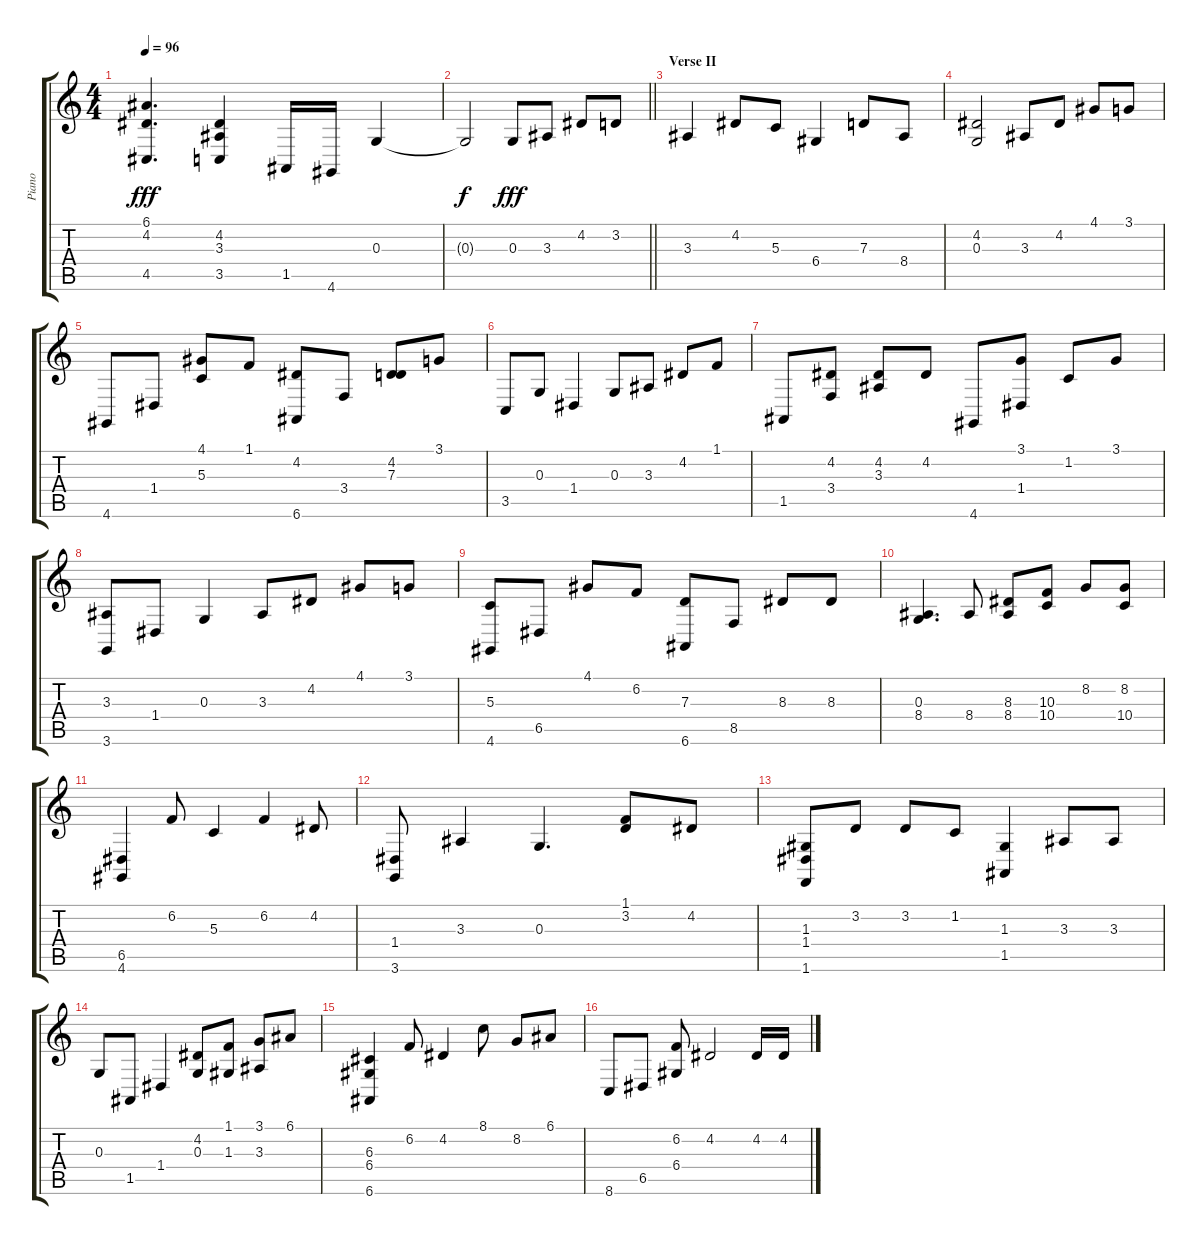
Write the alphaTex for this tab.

\track ("Piano" "Piano") {instrument electricpiano1}
\staff {score tabs}
\tuning (E4 B3 G3 D3 A2 E2) {hide}
\ts (4 4)
\tempo 96
\clef g2
\ks c
(6.1 4.2 4.5).4{d dy fff} (4.2 3.3 3.5).4 1.5.16 4.6.16 0.3.4 |
\barLineRight lightlight
0.3{t}.2{dy f} 0.3.8{dy fff} 3.3.8 4.2.8 3.2.8 |
\section ("" "Verse II")
3.3.4 4.2.8 5.3.8 6.4.4 7.3.8 8.4.8 |
(4.2 0.3).2 3.3.8 4.2.8 4.1.8 3.1.8 |
4.6.8 1.4.8 (4.1 5.3).8 1.1.8 (4.2 6.6).8 3.4.8 (4.2 7.3).8 3.1.8 |
3.5.8 0.3.8 1.4.4 0.3.8 3.3.8 4.2.8 1.1.8 |
1.5.8 (4.2 3.4).8 (4.2 3.3).8 4.2.8 4.6.8 (3.1 1.4).8 1.2.8 3.1.8 |
(3.3 3.6).8 1.4.8 0.3.4 3.3.8 4.2.8 4.1.8 3.1.8 |
(5.3 4.6).8 6.5.8 4.1.8 6.2.8 (7.3 6.6).8 8.5.8 8.3.8 8.3.8 |
(0.3 8.4).4{d} 8.4.8 (8.3 8.4).8 (10.3 10.4).8 8.2.8 (8.2 10.4).8 |
(6.5 4.6).4 6.2.8 5.3.4 6.2.4 4.2.8 |
(1.4 3.6).8 3.3.4 0.3.4{d} (1.1 3.2).8 4.2.8 |
(1.3 1.4 1.6).8 3.2.8 3.2.8 1.2.8 (1.3 1.5).4 3.3.8 3.3.8 |
0.3.8 1.5.8 1.4.4 (4.2 0.3).8 (1.1 1.3).8 (3.1 3.3).8 6.1.8 |
(6.3 6.4 6.6).4 6.2.8 4.2.4 8.1.8 8.2.8 6.1.8 |
8.6.8 6.5.8 (6.2 6.4).8 4.2.2 4.2.16 4.2.16
